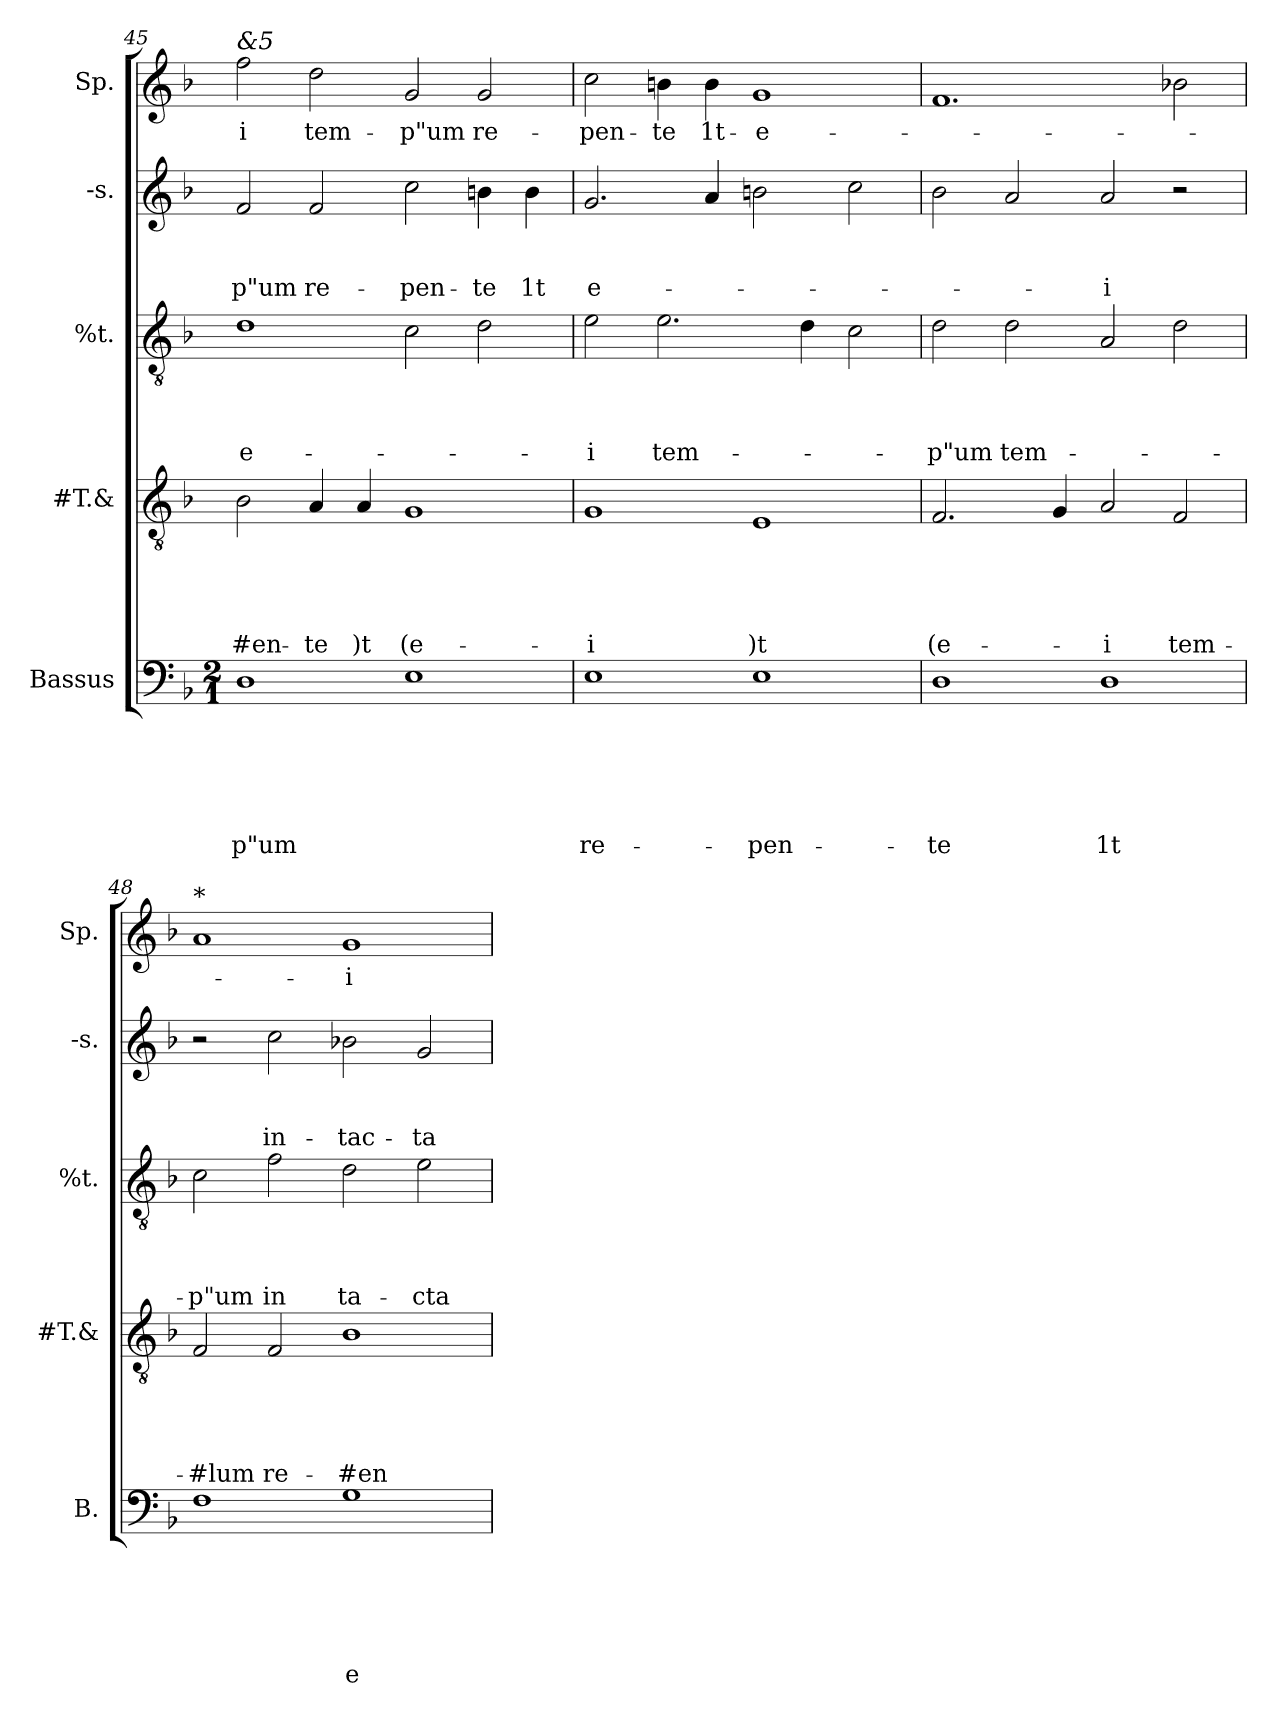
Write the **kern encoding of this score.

**kern	**text	**text	**text	**text	**text	**text	**kern	**text	**text	**text	**text	**text	**kern	**text	**text	**text	**text	**kern	**text	**text	**text	**kern	**text
*part5	*part5	*part5	*part5	*part5	*part5	*part5	*part4	*part4	*part4	*part4	*part4	*part4	*part3	*part3	*part3	*part3	*part3	*part2	*part2	*part2	*part2	*part1	*part1
*staff5	*staff5	*staff5	*staff5	*staff5	*staff5	*staff5	*staff4	*staff4	*staff4	*staff4	*staff4	*staff4	*staff3	*staff3	*staff3	*staff3	*staff3	*staff2	*staff2	*staff2	*staff2	*staff1	*staff1
*I"Bassus	*	*	*	*	*	*	*I"#T.&	*	*	*	*	*	*I"%t.	*	*	*	*	*I"-s.	*	*	*	*I"Sp.	*
*I'B.	*	*	*	*	*	*	*I'#T.&	*	*	*	*	*	*I'%t.	*	*	*	*	*I'-s.	*	*	*	*I'Sp.	*
!!LO:LB:g=z
*clefF4	*	*	*	*	*	*	*clefGv2	*	*	*	*	*	*clefGv2	*	*	*	*	*clefG2	*	*	*	*clefG2	*
*k[b-]	*	*	*	*	*	*	*k[b-]	*	*	*	*	*	*k[b-]	*	*	*	*	*k[b-]	*	*	*	*k[b-]	*
*F:	*	*	*	*	*	*	*F:	*	*	*	*	*	*F:	*	*	*	*	*F:	*	*	*	*F:	*
*M2/1	*	*	*	*	*	*	*	*	*	*	*	*	*	*	*	*	*	*	*	*	*	*	*
=45	=45	=45	=45	=45	=45	=45	=45	=45	=45	=45	=45	=45	=45	=45	=45	=45	=45	=45	=45	=45	=45	=45	=45
!	!	!	!	!	!	!	!	!	!	!	!	!	!	!	!	!	!	!	!	!	!	!LO:TX:a:i:t=&5	!
!	!	!	!	!	!	!LO:LY:b	!	!	!	!	!	!LO:LY:b	!	!	!	!	!LO:LY:b	!	!	!	!LO:LY:b	!	!LO:LY:b
1D	.	.	.	.	.	-p"um	2B-\	.	.	.	.	-#en-	1d	.	.	.	e-	2f/	.	.	-p"um	2ff\	-i
!	!	!	!	!	!	!	!	!	!	!	!	!LO:LY:b	!	!	!	!	!	!	!	!	!LO:LY:b	!	!LO:LY:b
.	.	.	.	.	.	.	4A/	.	.	.	.	-te	.	.	.	.	.	2f/	.	.	re-	2dd\	tem-
!	!	!	!	!	!	!	!	!	!	!	!	!LO:LY:b	!	!	!	!	!	!	!	!	!	!	!
.	.	.	.	.	.	.	4A/	.	.	.	.	)t	.	.	.	.	.	.	.	.	.	.	.
!	!	!	!	!	!	!	!	!	!	!	!	!LO:LY:b	!	!	!	!	!	!	!	!	!LO:LY:b	!	!LO:LY:b
1E	.	.	.	.	.	.	1G	.	.	.	.	(e-	2c\	.	.	.	.	2cc\	.	.	-pen-	2g/	-p"um
!	!	!	!	!	!	!	!	!	!	!	!	!	!	!	!	!	!	!	!	!	!LO:LY:b	!	!LO:LY:b
.	.	.	.	.	.	.	.	.	.	.	.	.	2d\	.	.	.	.	4bn\	.	.	-te	2g/	re-
!	!	!	!	!	!	!	!	!	!	!	!	!	!	!	!	!	!	!	!	!	!LO:LY:b	!	!
.	.	.	.	.	.	.	.	.	.	.	.	.	.	.	.	.	.	4b\	.	.	1t	.	.
=46	=46	=46	=46	=46	=46	=46	=46	=46	=46	=46	=46	=46	=46	=46	=46	=46	=46	=46	=46	=46	=46	=46	=46
!	!	!	!	!	!	!LO:LY:b	!	!	!	!	!	!LO:LY:b:rj	!	!	!	!	!LO:LY:b	!	!	!	!LO:LY:b	!	!LO:LY:b
1E	.	.	.	.	.	re-	1G	.	.	.	.	-i	2e\	.	.	.	-i	2.g/	.	.	e-	2cc\	-pen-
!	!	!	!	!	!	!	!	!	!	!	!	!	!	!	!	!	!LO:LY:b	!	!	!	!	!	!LO:LY:b
.	.	.	.	.	.	.	.	.	.	.	.	.	2.e\	.	.	.	tem-	.	.	.	.	4bn\	-te
!	!	!	!	!	!	!	!	!	!	!	!	!	!	!	!	!	!	!	!	!	!	!	!LO:LY:b
.	.	.	.	.	.	.	.	.	.	.	.	.	.	.	.	.	.	4a/	.	.	.	4b\	1t-
!	!	!	!	!	!	!LO:LY:b:rj	!	!	!	!	!	!LO:LY:b	!	!	!	!	!	!	!	!	!	!	!LO:LY:b
1E	.	.	.	.	.	-pen-	1E	.	.	.	.	)t	.	.	.	.	.	2bn\	.	.	.	1g	-e-
.	.	.	.	.	.	.	.	.	.	.	.	.	4d\	.	.	.	.	.	.	.	.	.	.
.	.	.	.	.	.	.	.	.	.	.	.	.	2c\	.	.	.	.	2cc\	.	.	.	.	.
=47	=47	=47	=47	=47	=47	=47	=47	=47	=47	=47	=47	=47	=47	=47	=47	=47	=47	=47	=47	=47	=47	=47	=47
!	!	!	!	!	!	!LO:LY:b	!	!	!	!	!	!LO:LY:b	!	!	!	!	!LO:LY:b	!	!	!	!	!	!
1D	.	.	.	.	.	-te	2.F/	.	.	.	.	(e-	2d\	.	.	.	-p"um	2b-\	.	.	.	1.f	.
!	!	!	!	!	!	!	!	!	!	!	!	!	!	!	!	!	!LO:LY:b	!	!	!	!	!	!
.	.	.	.	.	.	.	.	.	.	.	.	.	2d\	.	.	.	tem-	2a/	.	.	.	.	.
.	.	.	.	.	.	.	4G/	.	.	.	.	.	.	.	.	.	.	.	.	.	.	.	.
!	!	!	!	!	!	!LO:LY:b	!	!	!	!	!	!LO:LY:b	!	!	!	!	!	!	!	!	!LO:LY:b	!	!
1D	.	.	.	.	.	1t	2A/	.	.	.	.	-i	2A/	.	.	.	.	2a/	.	.	-i	.	.
!	!	!	!	!	!	!	!	!	!	!	!	!LO:LY:b	!	!	!	!	!	!	!	!	!	!	!
.	.	.	.	.	.	.	2F/	.	.	.	.	tem-	2d\	.	.	.	.	2r	.	.	.	2b-X\	.
=48	=48	=48	=48	=48	=48	=48	=48	=48	=48	=48	=48	=48	=48	=48	=48	=48	=48	=48	=48	=48	=48	=48	=48
!	!	!	!	!	!	!	!	!	!	!	!	!	!	!	!	!	!	!	!	!	!	!LO:TX:a:i:t=*	!
!	!	!	!	!	!	!	!	!	!	!	!	!LO:LY:b	!	!	!	!	!LO:LY:b	!	!	!	!	!	!
1F	.	.	.	.	.	.	2F/	.	.	.	.	-#lum	2c\	.	.	.	-p"um	2r	.	.	.	1a	.
!	!	!	!	!	!	!	!	!	!	!	!	!LO:LY:b	!	!	!	!	!LO:LY:b	!	!	!	!LO:LY:b	!	!
.	.	.	.	.	.	.	2F/	.	.	.	.	re-	2f\	.	.	.	in	2cc\	.	.	in-	.	.
!	!	!	!	!	!	!LO:LY:b	!	!	!	!	!	!LO:LY:b	!	!	!	!	!LO:LY:b	!	!	!	!LO:LY:b	!	!LO:LY:b:rj
1G	.	.	.	.	.	e-	1B-	.	.	.	.	-#en-	2d\	.	.	.	ta-	2b-X\	.	.	-tac-	1g	-i
!	!	!	!	!	!	!	!	!	!	!	!	!	!	!	!	!	!LO:LY:b	!	!	!	!LO:LY:b	!	!
.	.	.	.	.	.	.	.	.	.	.	.	.	2e\	.	.	.	-cta	2g/	.	.	-ta	.	.
=	=	=	=	=	=	=	=	=	=	=	=	=	=	=	=	=	=	=	=	=	=	=	=
*-	*-	*-	*-	*-	*-	*-	*-	*-	*-	*-	*-	*-	*-	*-	*-	*-	*-	*-	*-	*-	*-	*-	*-
